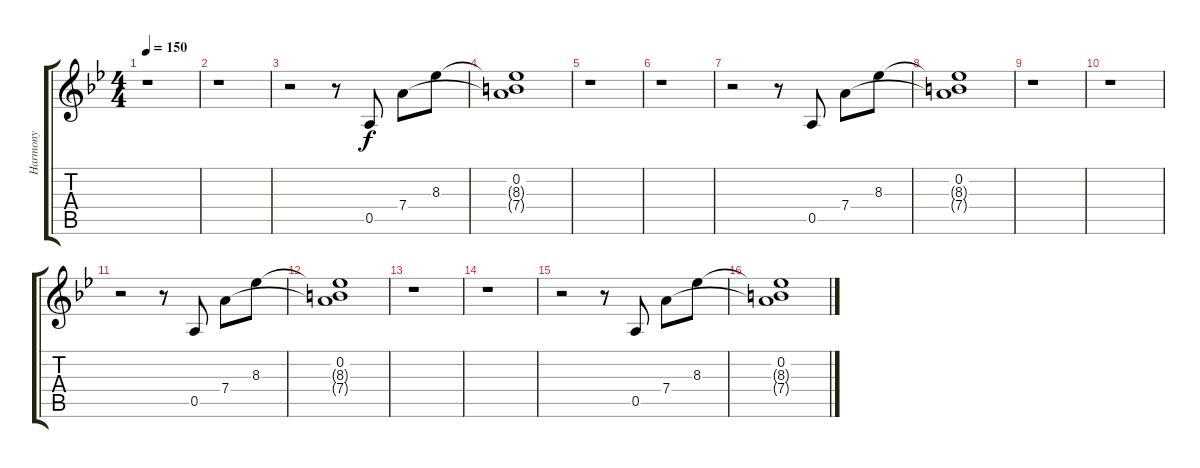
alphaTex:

\track ("Harmony" "Harmony") {instrument overdrivenguitar}
\staff {score tabs}
\tuning (E4 B3 G3 D3 A2 E2) {hide}
\ts (4 4)
\tempo 150
\clef g2
\ks bb
r.1{dy f} |
r.1 |
r.2 r.8 0.5.8 7.4.8 8.3.8 |
(0.2 8.3{t} 7.4{t}).1 |
r.1 |
r.1 |
r.2 r.8 0.5.8 7.4.8 8.3.8 |
(0.2 8.3{t} 7.4{t}).1 |
r.1 |
r.1 |
r.2 r.8 0.5.8 7.4.8 8.3.8 |
(0.2 8.3{t} 7.4{t}).1 |
r.1 |
r.1 |
r.2 r.8 0.5.8 7.4.8 8.3.8 |
(0.2 8.3{t} 7.4{t}).1
